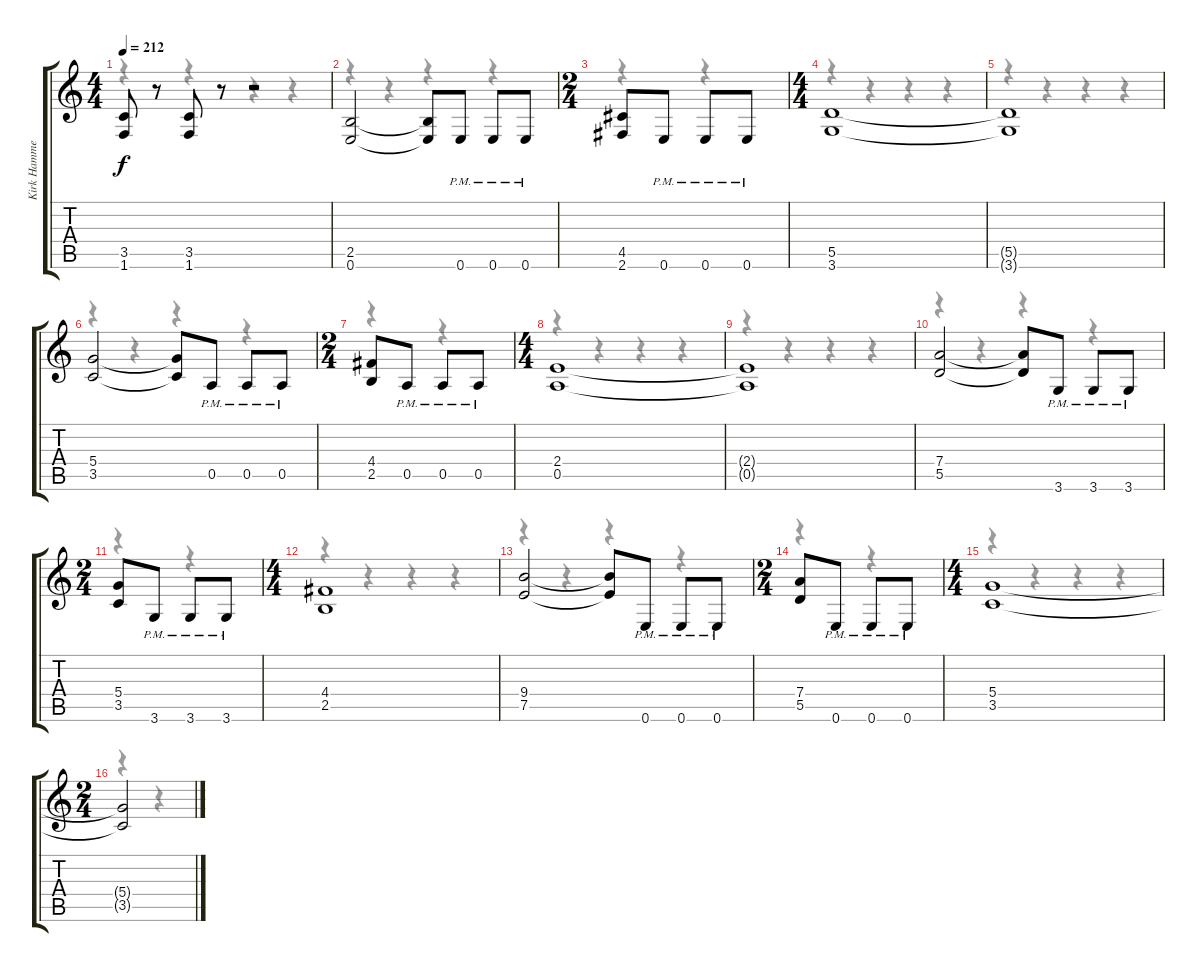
\track ("Kirk Hammett" "Kirk Hamme") {instrument distortionguitar}
\staff {score tabs}
\tuning (E4 B3 G3 D3 A2 E2) {hide}
\voice
\ts (4 4)
\tempo 212
\clef g2
\ks c
(3.5 1.6).8{dy f} r.8 (3.5 1.6).8 r.8 r.2 |
(2.5 0.6).2 (2.5{t} 0.6{t}).8 0.6{pm}.8 0.6{pm}.8 0.6{pm}.8 |
\ts (2 4)
(4.5 2.6).8 0.6{pm}.8 0.6{pm}.8 0.6{pm}.8 |
\ts (4 4)
(5.5 3.6).1 |
(5.5{t} 3.6{t}).1 |
(5.4 3.5).2 (5.4{t} 3.5{t}).8 0.5{pm}.8 0.5{pm}.8 0.5{pm}.8 |
\ts (2 4)
(4.4 2.5).8 0.5{pm}.8 0.5{pm}.8 0.5{pm}.8 |
\ts (4 4)
(2.4 0.5).1 |
(2.4{t} 0.5{t}).1 |
(7.4 5.5).2 (7.4{t} 5.5{t}).8 3.6{pm}.8 3.6{pm}.8 3.6{pm}.8 |
\ts (2 4)
(5.4 3.5).8 3.6{pm}.8 3.6{pm}.8 3.6{pm}.8 |
\ts (4 4)
(4.4 2.5).1 |
(9.4 7.5).2 (9.4{t} 7.5{t}).8 0.6{pm}.8 0.6{pm}.8 0.6{pm}.8 |
\ts (2 4)
(7.4 5.5).8 0.6{pm}.8 0.6{pm}.8 0.6{pm}.8 |
\ts (4 4)
(5.4 3.5).1 |
\ts (2 4)
(5.4{t} 3.5{t}).2
\voice
\clef g2
\ottava regular
\simile none
\ks c
r.4{dy f} r.4 r.4 r.4 |
r.4 r.4 r.4 r.4 |
r.4 r.4 |
r.4 r.4 r.4 r.4 |
r.4 r.4 r.4 r.4 |
r.4 r.4 r.4 r.4 |
r.4 r.4 |
r.4 r.4 r.4 r.4 |
r.4 r.4 r.4 r.4 |
r.4 r.4 r.4 r.4 |
r.4 r.4 |
r.4 r.4 r.4 r.4 |
r.4 r.4 r.4 r.4 |
r.4 r.4 |
r.4 r.4 r.4 r.4 |
r.4 r.4
